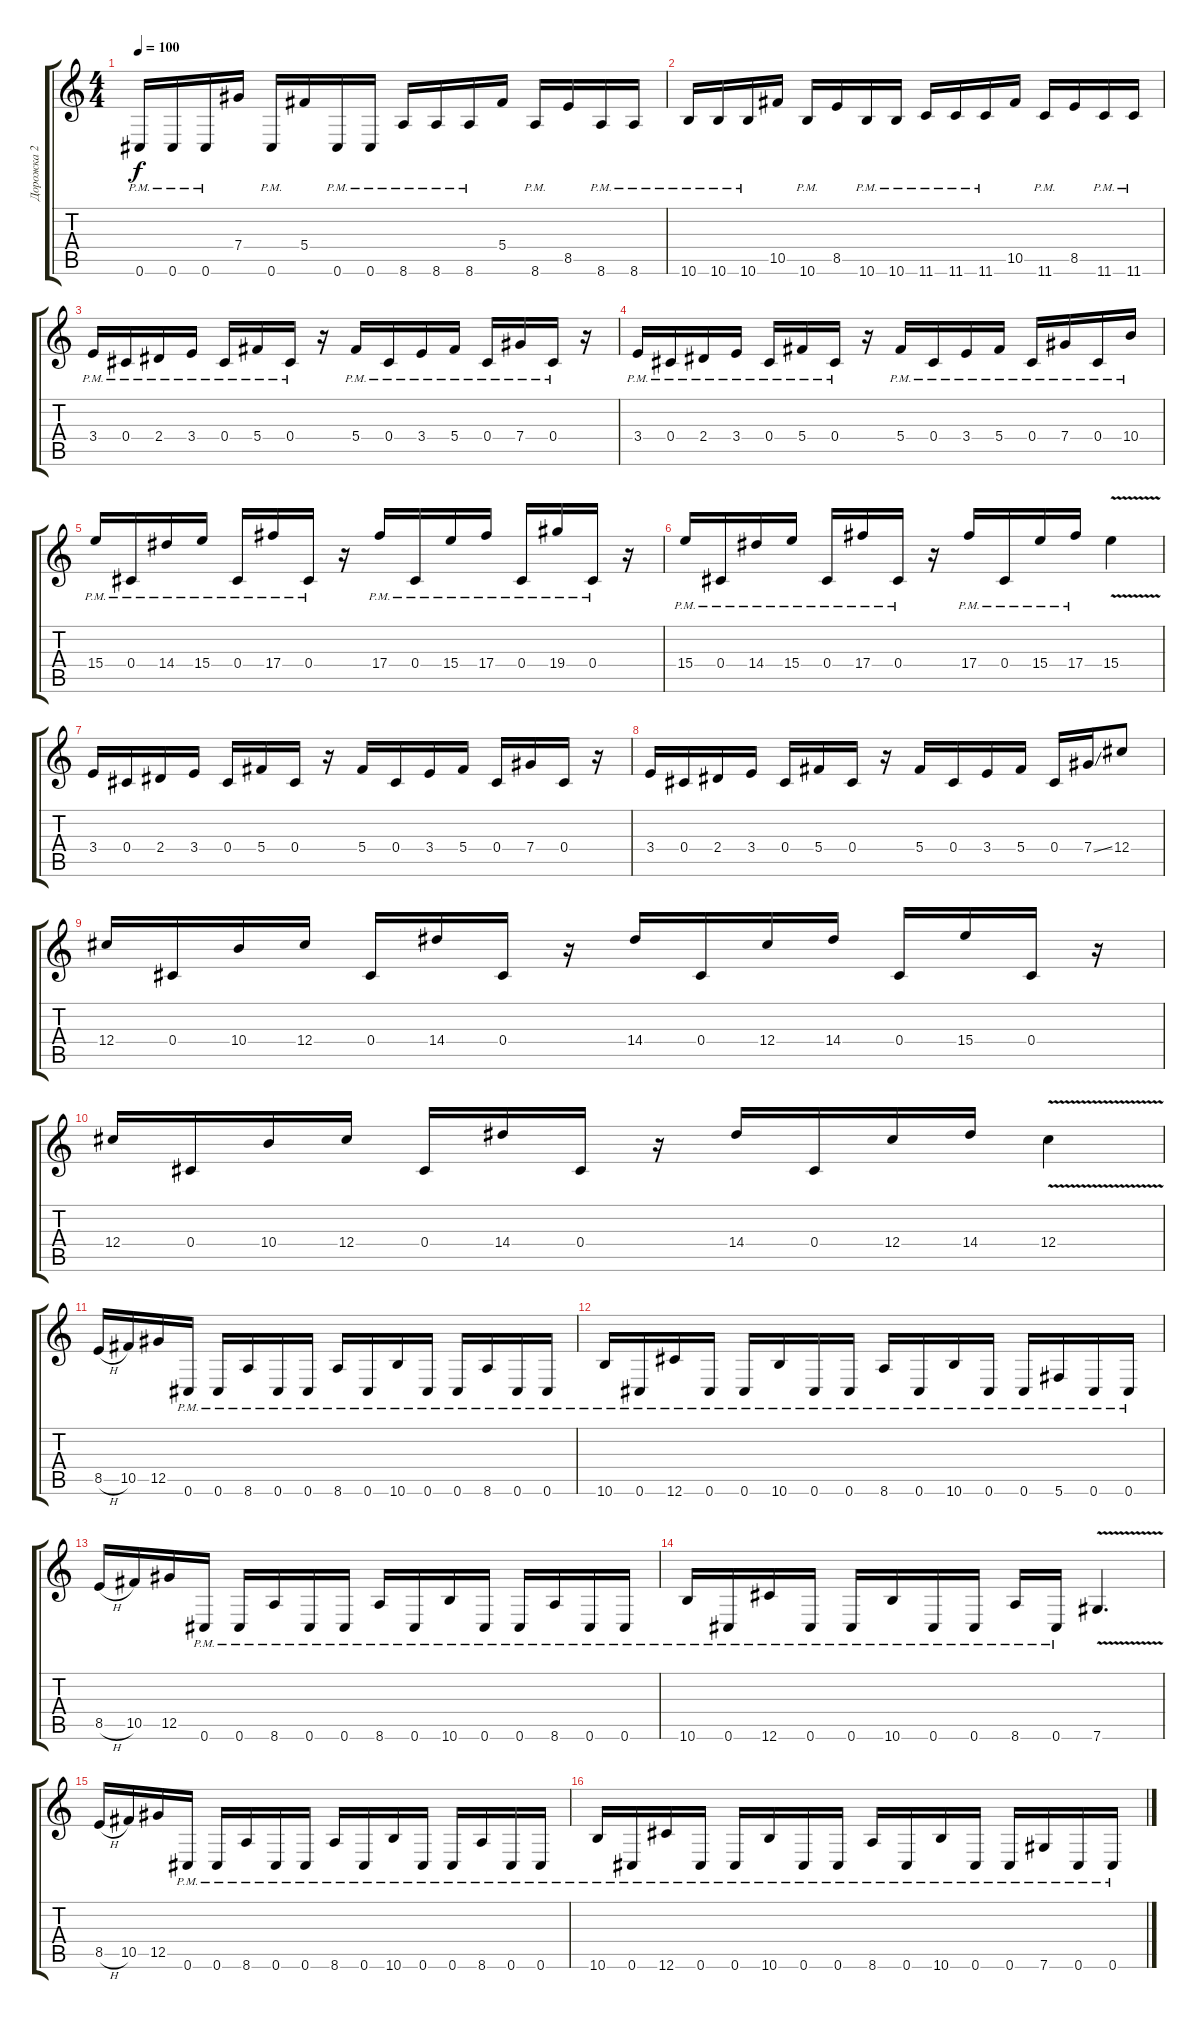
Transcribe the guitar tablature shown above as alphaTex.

\track ("Дорожка 2" "Дорожка 2") {instrument distortionguitar}
\staff {score tabs}
\tuning (Eb4 Bb3 Gb3 Db3 Ab2 Db2) {hide}
\ts (4 4)
\tempo 100
\clef g2
\ks c
0.6{pm}.16{dy f} 0.6{pm}.16 0.6{pm}.16 7.4.16 0.6{pm}.16 5.4.16 0.6{pm}.16 0.6{pm}.16 8.6{pm}.16 8.6{pm}.16 8.6{pm}.16 5.4.16 8.6{pm}.16 8.5.16 8.6{pm}.16 8.6{pm}.16 |
10.6{pm}.16 10.6{pm}.16 10.6{pm}.16 10.5.16 10.6{pm}.16 8.5.16 10.6{pm}.16 10.6{pm}.16 11.6{pm}.16 11.6{pm}.16 11.6{pm}.16 10.5.16 11.6{pm}.16 8.5.16 11.6{pm}.16 11.6{pm}.16 |
3.4{pm}.16 0.4{pm}.16 2.4{pm}.16 3.4{pm}.16 0.4{pm}.16 5.4{pm}.16 0.4{pm}.16 r.16 5.4{pm}.16 0.4{pm}.16 3.4{pm}.16 5.4{pm}.16 0.4{pm}.16 7.4{pm}.16 0.4{pm}.16 r.16 |
3.4{pm}.16 0.4{pm}.16 2.4{pm}.16 3.4{pm}.16 0.4{pm}.16 5.4{pm}.16 0.4{pm}.16 r.16 5.4{pm}.16 0.4{pm}.16 3.4{pm}.16 5.4{pm}.16 0.4{pm}.16 7.4{pm}.16 0.4{pm}.16 10.4{pm}.16 |
15.4{pm}.16 0.4{pm}.16 14.4{pm}.16 15.4{pm}.16 0.4{pm}.16 17.4{pm}.16 0.4{pm}.16 r.16 17.4{pm}.16 0.4{pm}.16 15.4{pm}.16 17.4{pm}.16 0.4{pm}.16 19.4{pm}.16 0.4{pm}.16 r.16 |
15.4{pm}.16 0.4{pm}.16 14.4{pm}.16 15.4{pm}.16 0.4{pm}.16 17.4{pm}.16 0.4{pm}.16 r.16 17.4{pm}.16 0.4{pm}.16 15.4{pm}.16 17.4{pm}.16 15.4{v}.4 |
3.4.16 0.4.16 2.4.16 3.4.16 0.4.16 5.4.16 0.4.16 r.16 5.4.16 0.4.16 3.4.16 5.4.16 0.4.16 7.4.16 0.4.16 r.16 |
3.4.16 0.4.16 2.4.16 3.4.16 0.4.16 5.4.16 0.4.16 r.16 5.4.16 0.4.16 3.4.16 5.4.16 0.4.16 7.4{ss}.16 12.4.8 |
12.4.16 0.4.16 10.4.16 12.4.16 0.4.16 14.4.16 0.4.16 r.16 14.4.16 0.4.16 12.4.16 14.4.16 0.4.16 15.4.16 0.4.16 r.16 |
12.4.16 0.4.16 10.4.16 12.4.16 0.4.16 14.4.16 0.4.16 r.16 14.4.16 0.4.16 12.4.16 14.4.16 12.4{v}.4 |
8.5{h}.16 10.5.16 12.5.16 0.6{pm}.16 0.6{pm}.16 8.6{pm}.16 0.6{pm}.16 0.6{pm}.16 8.6{pm}.16 0.6{pm}.16 10.6{pm}.16 0.6{pm}.16 0.6{pm}.16 8.6{pm}.16 0.6{pm}.16 0.6{pm}.16 |
10.6{pm}.16 0.6{pm}.16 12.6{pm}.16 0.6{pm}.16 0.6{pm}.16 10.6{pm}.16 0.6{pm}.16 0.6{pm}.16 8.6{pm}.16 0.6{pm}.16 10.6{pm}.16 0.6{pm}.16 0.6{pm}.16 5.6{pm}.16 0.6{pm}.16 0.6{pm}.16 |
8.5{h}.16 10.5.16 12.5.16 0.6{pm}.16 0.6{pm}.16 8.6{pm}.16 0.6{pm}.16 0.6{pm}.16 8.6{pm}.16 0.6{pm}.16 10.6{pm}.16 0.6{pm}.16 0.6{pm}.16 8.6{pm}.16 0.6{pm}.16 0.6{pm}.16 |
10.6{pm}.16 0.6{pm}.16 12.6{pm}.16 0.6{pm}.16 0.6{pm}.16 10.6{pm}.16 0.6{pm}.16 0.6{pm}.16 8.6{pm}.16 0.6{pm}.16 7.6{v}.4{d} |
8.5{h}.16 10.5.16 12.5.16 0.6{pm}.16 0.6{pm}.16 8.6{pm}.16 0.6{pm}.16 0.6{pm}.16 8.6{pm}.16 0.6{pm}.16 10.6{pm}.16 0.6{pm}.16 0.6{pm}.16 8.6{pm}.16 0.6{pm}.16 0.6{pm}.16 |
10.6{pm}.16 0.6{pm}.16 12.6{pm}.16 0.6{pm}.16 0.6{pm}.16 10.6{pm}.16 0.6{pm}.16 0.6{pm}.16 8.6{pm}.16 0.6{pm}.16 10.6{pm}.16 0.6{pm}.16 0.6{pm}.16 7.6{pm}.16 0.6{pm}.16 0.6{pm}.16
